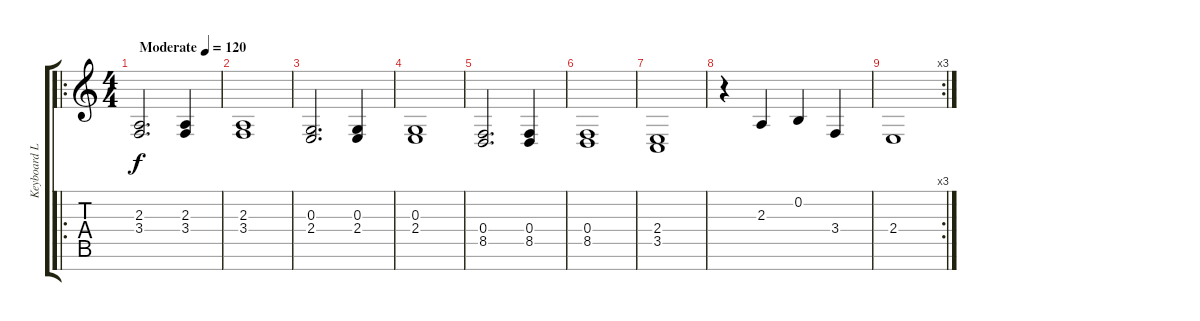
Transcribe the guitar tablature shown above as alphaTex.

\track ("Keyboard Left Hand" "Keyboard L") {instrument acousticgrandpiano}
\staff {score tabs}
\tuning (E4 B3 G3 D3 A2 E2 B1) {hide}
\ro
\ts (4 4)
\tempo (120 "Moderate")
\clef g2
\ks c
(2.3 3.4).2{d dy f instrument acousticgrandpiano} (2.3 3.4).4 |
(2.3 3.4).1 |
(0.3 2.4).2{d} (0.3 2.4).4 |
(0.3 2.4).1 |
(0.4 8.5).2{d} (0.4 8.5).4 |
(0.4 8.5).1 |
(2.4 3.5).1 |
r.4 2.3.4 0.2.4 3.4.4 |
\rc 3
2.4.1
